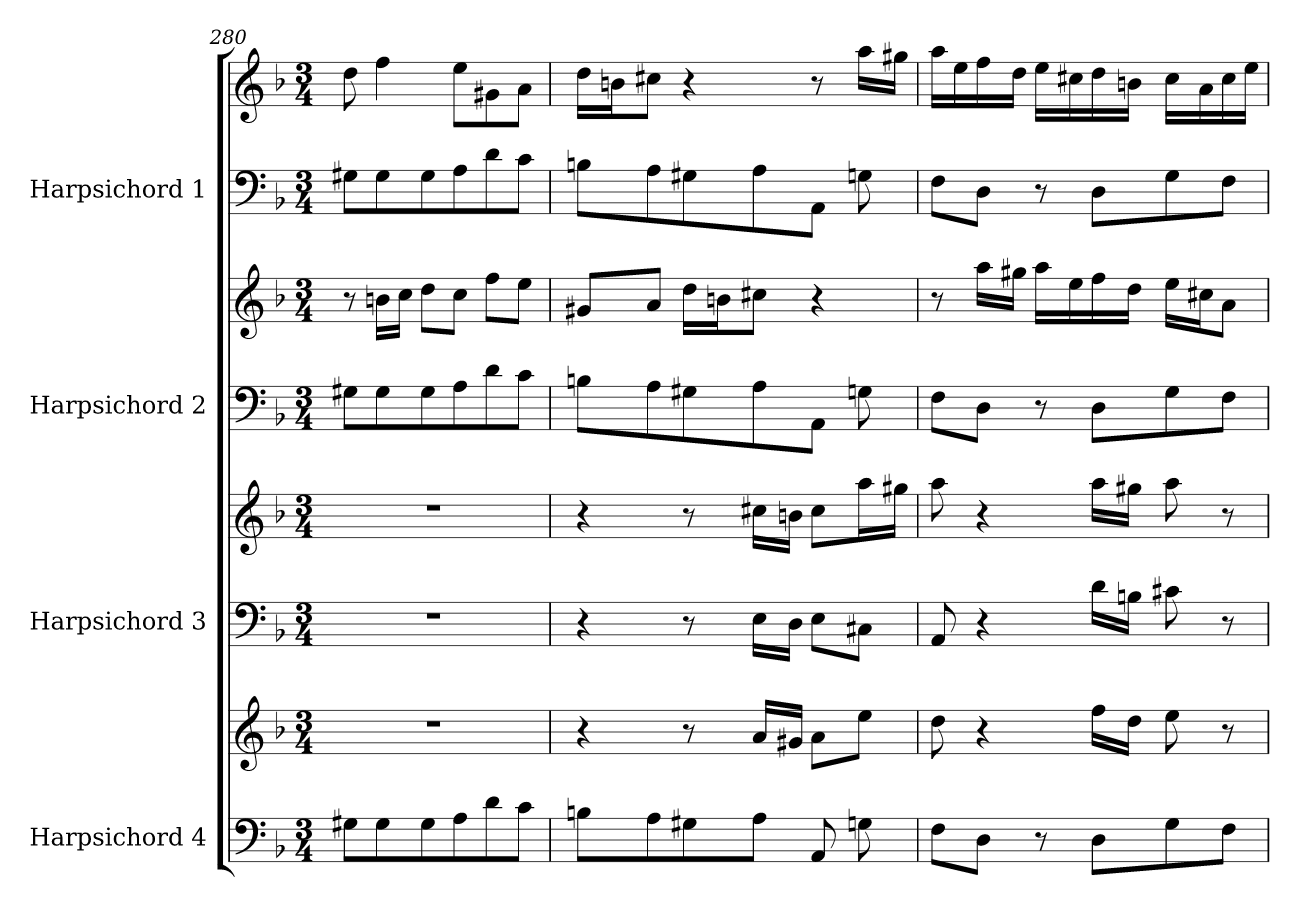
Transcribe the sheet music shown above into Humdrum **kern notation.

**kern	**kern	**kern	**kern	**kern	**kern	**kern	**kern
*part4	*part4	*part3	*part3	*part2	*part2	*part1	*part1
*staff8	*staff7	*staff6	*staff5	*staff4	*staff3	*staff2	*staff1
*I"Harpsichord 4	*	*I"Harpsichord 3	*	*I"Harpsichord 2	*	*I"Harpsichord 1	*
*I'Hp	*	*I'Hp	*	*I'Hp	*	*I'Hp	*
*clefF4	*clefG2	*clefF4	*clefG2	*clefF4	*clefG2	*clefF4	*clefG2
*k[b-]	*k[b-]	*k[b-]	*k[b-]	*k[b-]	*k[b-]	*k[b-]	*k[b-]
*M3/4	*M3/4	*M3/4	*M3/4	*M3/4	*M3/4	*M3/4	*M3/4
=280	=280	=280	=280	=280	=280	=280	=280
8G#X\L	2.r	2.r	2.r	8G#X\L	8r	8G#X\L	8dd\
8G#\	.	.	.	8G#\	16bn\LL	8G#\	4ff\
.	.	.	.	.	16cc\JJ	.	.
8G#\	.	.	.	8G#\	8dd\L	8G#\	.
8A\	.	.	.	8A\	8cc\J	8A\	8ee\L
8d\	.	.	.	8d\	8ff\L	8d\	8g#X\
8c\J	.	.	.	8c\J	8ee\J	8c\J	8a\J
=281	=281	=281	=281	=281	=281	=281	=281
8Bn\L	4r	4r	4r	8Bn\L	8g#X/L	8Bn\L	16dd\LL
.	.	.	.	.	.	.	16bn\J
8A\	.	.	.	8A\	8a/J	8A\	8cc#X\J
8G#X\	8r	8r	8r	8G#X\	16dd\LL	8G#X\	4r
.	.	.	.	.	16bn\J	.	.
8A\J	16a/LL	16E\LL	16cc#X\LL	8A\	8cc#X\J	8A\	.
.	16g#X/JJ	16D\JJ	16bn\JJ	.	.	.	.
8AA/	8a\L	8E\L	8cc#\L	8AA\J	4r	8AA\J	8r
8Gn\	8ee\J	8C#X\J	16aa\L	8Gn\	.	8Gn\	16aa\LL
.	.	.	16gg#X\JJ	.	.	.	16gg#X\JJ
!!LO:LB:g=z
=282	=282	=282	=282	=282	=282	=282	=282
8F\L	8dd\	8AA/	8aa\	8F\L	8r	8F\L	16aa\LL
.	.	.	.	.	.	.	16ee\
8D\J	4r	4r	4r	8D\J	16aa\LL	8D\J	16ff\
.	.	.	.	.	16gg#X\JJ	.	16dd\JJ
8r	.	.	.	8r	16aa\LL	8r	16ee\LL
.	.	.	.	.	16ee\	.	16cc#X\
8D\L	16ff\LL	16d\LL	16aa\LL	8D\L	16ff\	8D\L	16dd\
.	16dd\JJ	16Bn\JJ	16gg#X\JJ	.	16dd\JJ	.	16bn\JJ
8G\	8ee\	8c#X\	8aa\	8G\	16ee\LL	8G\	16cc#\LL
.	.	.	.	.	16cc#X\J	.	16a\
8F\J	8r	8r	8r	8F\J	8a\J	8F\J	16cc#\
.	.	.	.	.	.	.	16ee\JJ
=	=	=	=	=	=	=	=
*-	*-	*-	*-	*-	*-	*-	*-
